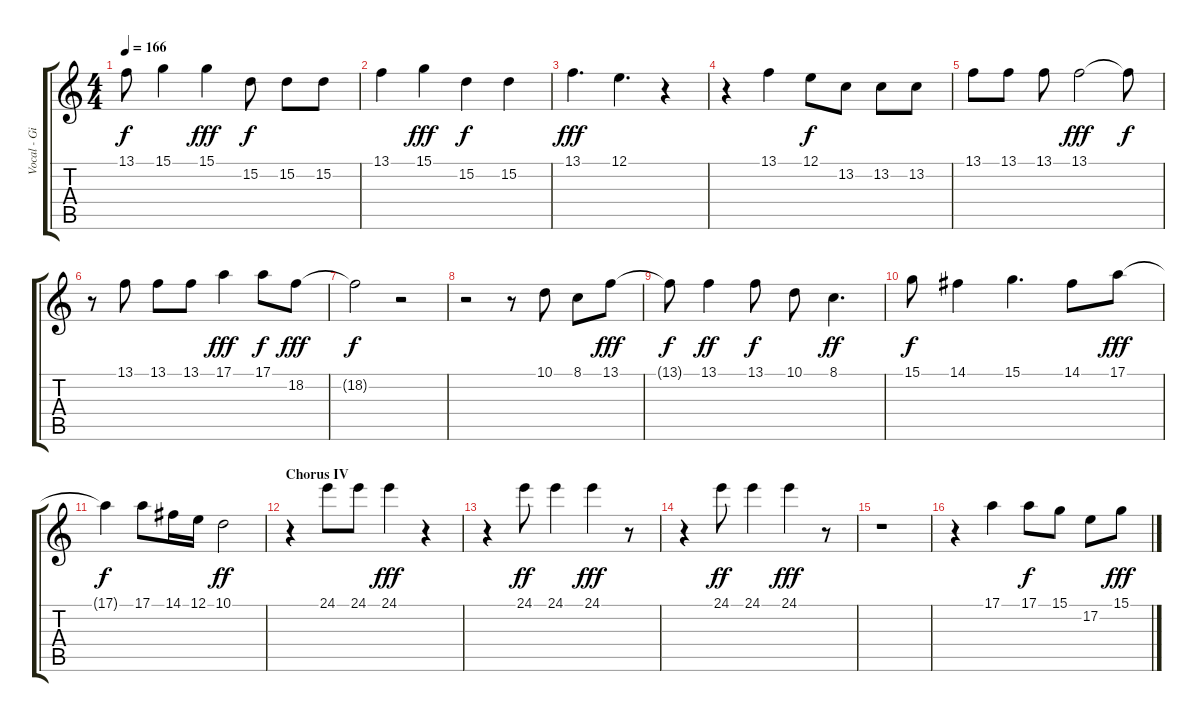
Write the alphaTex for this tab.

\track ("Vocal - Gillan" "Vocal - Gi") {instrument lead2sawtooth}
\staff {score tabs}
\tuning (E4 B3 G3 D3 A2 E2) {hide}
\ts (4 4)
\tempo 166
\clef g2
\ks c
13.1.8{dy f} 15.1.4 15.1.4{dy fff} 15.2.8{dy f} 15.2.8 15.2.8 |
13.1.4 15.1.4{dy fff} 15.2.4{dy f} 15.2.4 |
13.1.4{d dy fff} 12.1.4{d} r.4 |
r.4 13.1.4 12.1.8{dy f} 13.2.8 13.2.8 13.2.8 |
13.1.8 13.1.8 13.1.8 13.1.2{dy fff} 13.1{t}.8{dy f} |
r.8 13.1.8 13.1.8 13.1.8 17.1.4{dy fff} 17.1.8{dy f} 18.2.8{dy fff} |
18.2{t}.2{dy f} r.2 |
r.2 r.8 10.1.8 8.1.8 13.1.8{dy fff} |
13.1{t}.8{dy f} 13.1.4{dy ff} 13.1.8{dy f} 10.1.8 8.1.4{d dy ff} |
15.1.8{dy f} 14.1.4 15.1.4{d} 14.1.8 17.1.8{dy fff} |
17.1{t}.4{dy f} 17.1.8 14.1.16 12.1.16 10.1.2{dy ff} |
\section ("" "Chorus IV")
r.4 24.1.8 24.1.8 24.1.4{dy fff} r.4 |
r.4 24.1.8{dy ff} 24.1.4 24.1.4{dy fff} r.8 |
r.4 24.1.8{dy ff} 24.1.4 24.1.4{dy fff} r.8 |
r.1 |
r.4 17.1.4 17.1.8{dy f} 15.1.8 17.2.8 15.1.8{dy fff}
